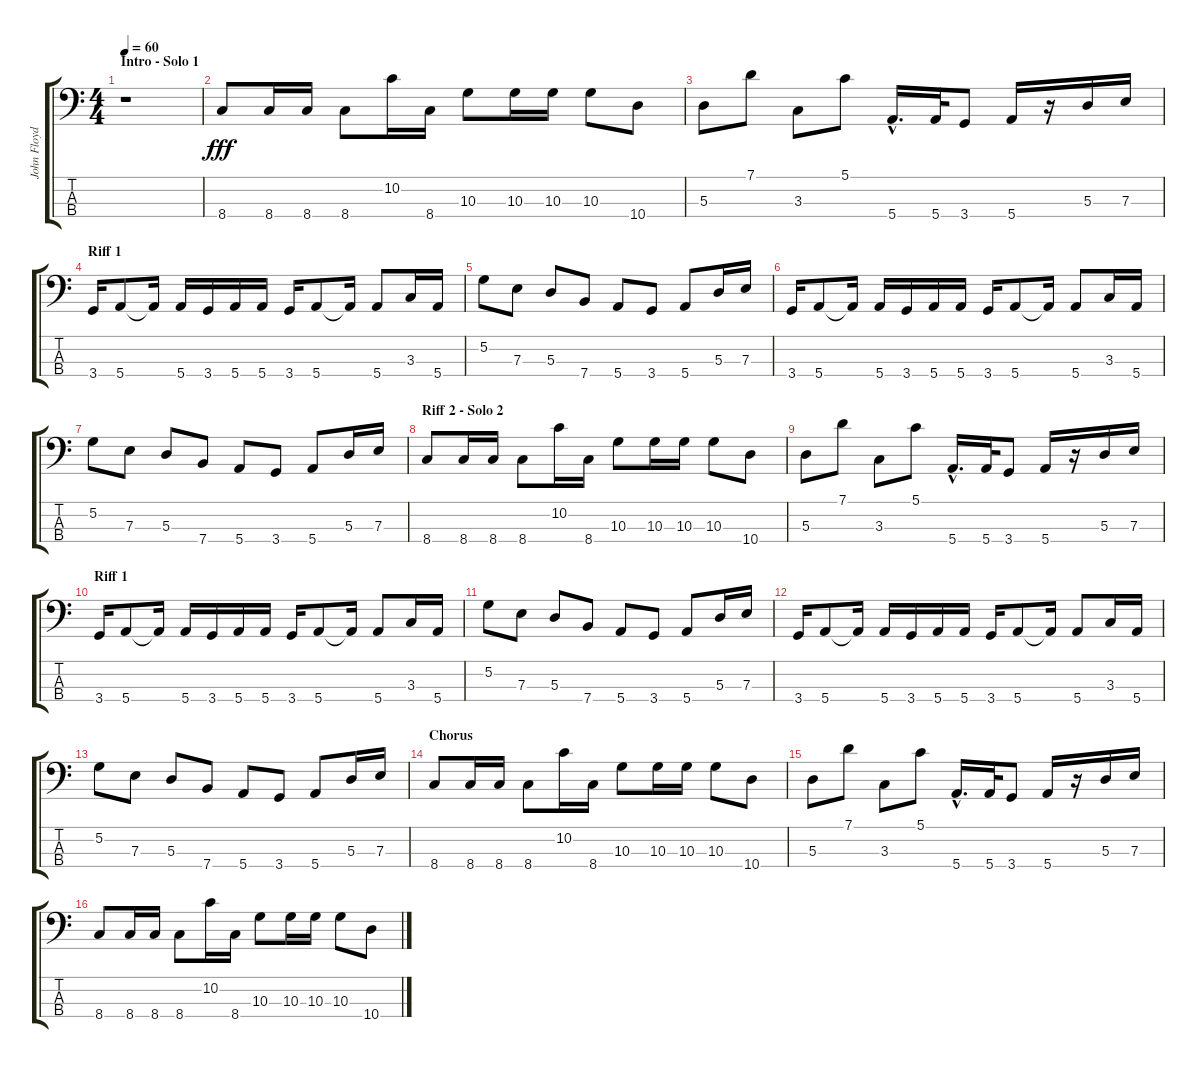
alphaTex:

\track ("John Floyd" "John Floyd") {instrument acousticguitarsteel}
\staff {score tabs}
\tuning (G2 D2 A1 E1) {hide}
\ts (4 4)
\section ("" "Intro - Solo 1")
\tempo 60
\clef f4
\ks c
r.1{dy fff instrument acousticguitarsteel} |
8.4.8 8.4.16 8.4.16 8.4.8 10.2.16 8.4.16 10.3.8 10.3.16 10.3.16 10.3.8 10.4.8 |
5.3.8 7.1.8 3.3.8 5.1.8 5.4{hac}.16{d} 5.4.32 3.4.8 5.4.16 r.16 5.3.16 7.3.16 |
\section ("" "Riff 1")
3.4.16 5.4.8 5.4{t}.16 5.4.16 3.4.16 5.4.16 5.4.16 3.4.16 5.4.8 5.4{t}.16 5.4.8 3.3.16 5.4.16 |
5.2.8 7.3.8 5.3.8 7.4.8 5.4.8 3.4.8 5.4.8 5.3.16 7.3.16 |
3.4.16 5.4.8 5.4{t}.16 5.4.16 3.4.16 5.4.16 5.4.16 3.4.16 5.4.8 5.4{t}.16 5.4.8 3.3.16 5.4.16 |
5.2.8 7.3.8 5.3.8 7.4.8 5.4.8 3.4.8 5.4.8 5.3.16 7.3.16 |
\section ("" "Riff 2 - Solo 2")
8.4.8 8.4.16 8.4.16 8.4.8 10.2.16 8.4.16 10.3.8 10.3.16 10.3.16 10.3.8 10.4.8 |
5.3.8 7.1.8 3.3.8 5.1.8 5.4{hac}.16{d} 5.4.32 3.4.8 5.4.16 r.16 5.3.16 7.3.16 |
\section ("" "Riff 1")
3.4.16 5.4.8 5.4{t}.16 5.4.16 3.4.16 5.4.16 5.4.16 3.4.16 5.4.8 5.4{t}.16 5.4.8 3.3.16 5.4.16 |
5.2.8 7.3.8 5.3.8 7.4.8 5.4.8 3.4.8 5.4.8 5.3.16 7.3.16 |
3.4.16 5.4.8 5.4{t}.16 5.4.16 3.4.16 5.4.16 5.4.16 3.4.16 5.4.8 5.4{t}.16 5.4.8 3.3.16 5.4.16 |
5.2.8 7.3.8 5.3.8 7.4.8 5.4.8 3.4.8 5.4.8 5.3.16 7.3.16 |
\section ("" "Chorus")
8.4.8 8.4.16 8.4.16 8.4.8 10.2.16 8.4.16 10.3.8 10.3.16 10.3.16 10.3.8 10.4.8 |
5.3.8 7.1.8 3.3.8 5.1.8 5.4{hac}.16{d} 5.4.32 3.4.8 5.4.16 r.16 5.3.16 7.3.16 |
8.4.8 8.4.16 8.4.16 8.4.8 10.2.16 8.4.16 10.3.8 10.3.16 10.3.16 10.3.8 10.4.8
